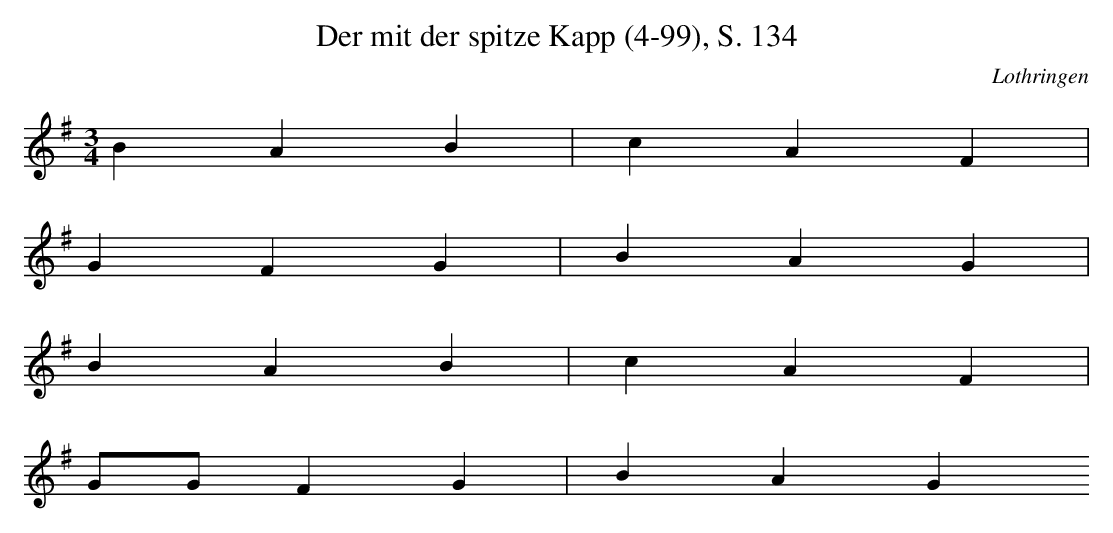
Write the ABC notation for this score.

X:1
T: Der mit der spitze Kapp (4-99), S. 134
O: Lothringen
M: 3/4
L: 1/8
K: G
B2A2B2 | c2A2F2 |
G2F2G2 | B2A2G2 |
B2A2B2 | c2A2F2 |
GGF2G2 | B2A2G2
